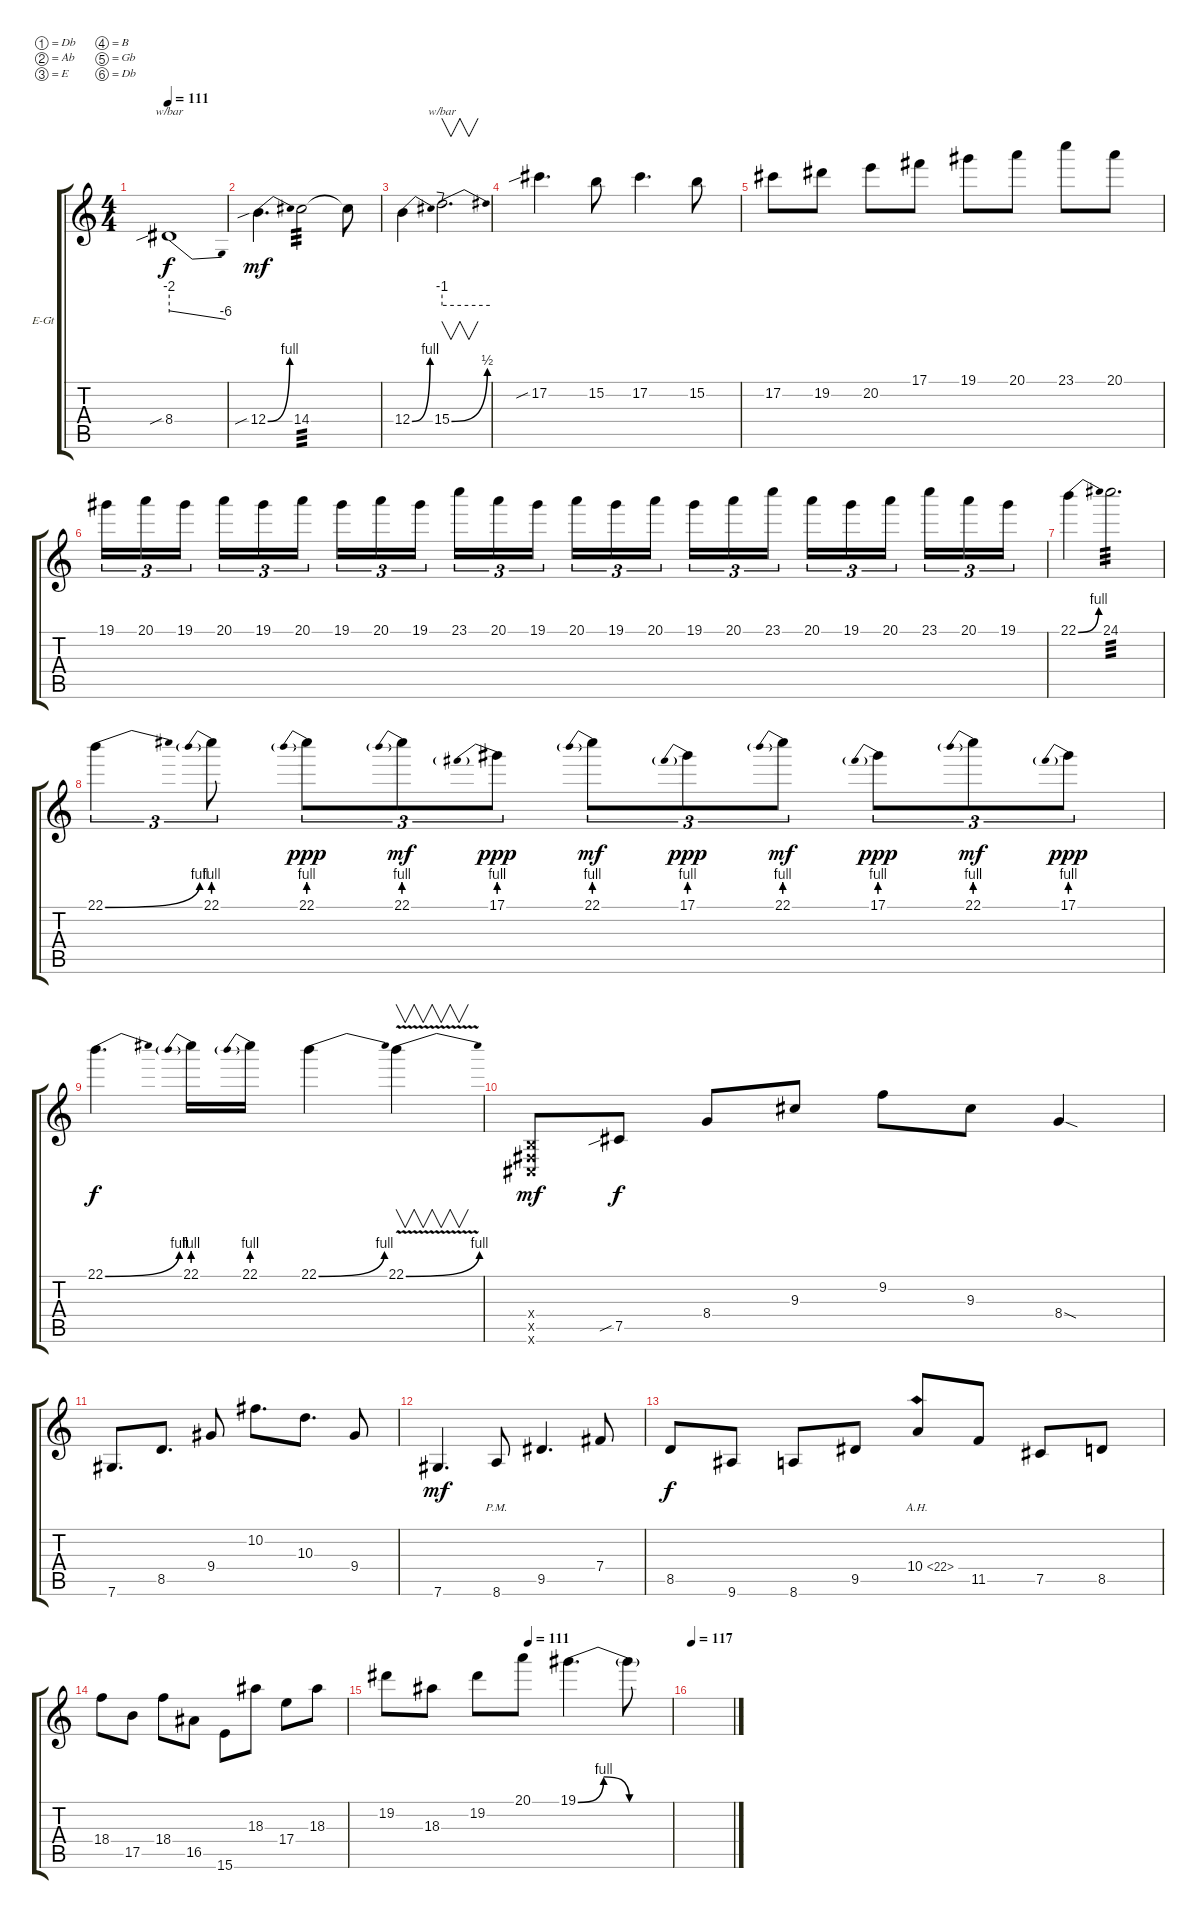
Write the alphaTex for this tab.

\defaultSystemsLayout 4
\bracketExtendMode groupsimilarinstruments
\firstSystemTrackNameOrientation horizontal
\otherSystemsTrackNameOrientation horizontal
\track ("Electric Guitar" "E-Gt") {instrument distortionguitar}
\staff {score tabs}
\tuning (Db4 Ab3 E3 B2 Gb2 Db2)
\ts (4 4)
\tempo 111
\clef g2
\ks c
8.4{sib}.1{tbe (dive default 9.6 -8 59.4 -24) dy f} |
12.4{be (bend 0 0 30 4) sib}.4{d dy mf} 14.4.2{tp 3} 14.4{t}.8 |
12.4{be (bend 0 0 30.599999999999998 4)}.4 15.4{be (bend 0 0 5.3999999999999995 2)}.2{v d tbe (predive default 0 -4 60 -4)} |
17.2{sib}.4{d} 15.2.8 17.2.4{d} 15.2.8 |
17.2.8 19.2.8 20.2.8 17.1.8 19.1.8 20.1.8 23.1.8 20.1.8 |
19.1.16{tu (3 2)} 20.1.16{tu (3 2)} 19.1.16{tu (3 2)} 20.1.16{tu (3 2)} 19.1.16{tu (3 2)} 20.1.16{tu (3 2)} 19.1.16{tu (3 2)} 20.1.16{tu (3 2)} 19.1.16{tu (3 2)} 23.1.16{tu (3 2)} 20.1.16{tu (3 2)} 19.1.16{tu (3 2)} 20.1.16{tu (3 2)} 19.1.16{tu (3 2)} 20.1.16{tu (3 2)} 19.1.16{tu (3 2)} 20.1.16{tu (3 2)} 23.1.16{tu (3 2)} 20.1.16{tu (3 2)} 19.1.16{tu (3 2)} 20.1.16{tu (3 2)} 23.1.16{tu (3 2)} 20.1.16{tu (3 2)} 19.1.16{tu (3 2)} |
22.1{be (bend 0 0 59.4 4)}.4 24.1.2{d tp 3} |
22.1{be (bend 0 0 60 4)}.4{tu (3 2)} 22.1{be (prebend 0 4 60 4)}.8{tu (3 2)} 22.1{be (prebend 0 4 60 4)}.8{tu (3 2) dy ppp} 22.1{be (prebend 0 4 60 4)}.8{tu (3 2) dy mf} 17.1{be (prebend 0 4 60 4)}.8{tu (3 2) dy ppp} 22.1{be (prebend 0 4 60 4)}.8{tu (3 2) dy mf} 17.1{be (prebend 0 4 60 4)}.8{tu (3 2) dy ppp} 22.1{be (prebend 0 4 60 4)}.8{tu (3 2) dy mf} 17.1{be (prebend 0 4 60 4)}.8{tu (3 2) dy ppp} 22.1{be (prebend 0 4 60 4)}.8{tu (3 2) dy mf} 17.1{be (prebend 0 4 60 4)}.8{tu (3 2) dy ppp} |
22.1{be (bend 0 0 31.2 4)}.4{d dy f} 22.1{be (prebend 0 4 60 4)}.16 22.1{be (prebend 0 4 60 4)}.16 22.1{be (bend 0 0 29.4 4)}.4 22.1{be (bend 0 0 15 4) v}.4{v} |
(0.5{x} 0.6{x} 0.4{x}).8{dy mf} 7.5{sib}.8{dy f} 8.4.8 9.3.8 9.2.8 9.3.8 8.4{sod}.4 |
7.6.8{d} 8.5.8{d} 9.4.8 10.2.8{d} 10.3.8{d} 9.4.8 |
7.6.4{d dy mf} 8.6{pm}.8 9.5.4{d} 7.4.8 |
8.5.8{dy f} 9.6.8 8.6.8 9.5.8 10.4{ah 12}.8 11.5.8 7.5.8 8.5.8 |
18.4.8 17.5.8 18.4.8 16.5.8 15.6.8 18.3.8 17.4.8 18.3.8 |
\tempo (111 0.5)
19.2.8 18.3.8 19.2.8 20.1.8 19.1{be (bendrelease 0 0 15 4 15 4 60 0)}.4{d} 19.1{be (hold 0 0 60 0) t}.8 |
\tempo 117
